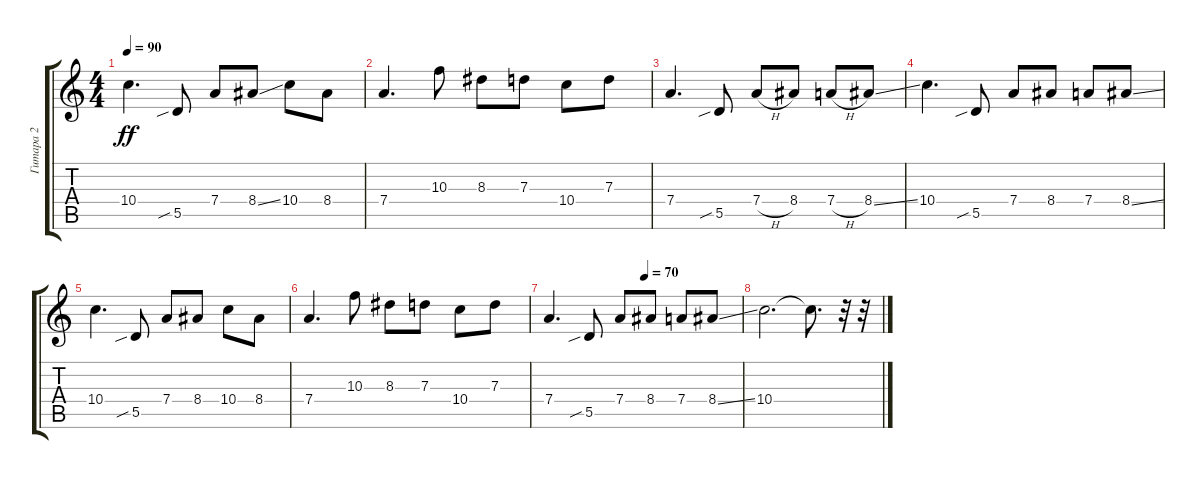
\track ("Гитара 2" "Гитара 2") {instrument overdrivenguitar}
\staff {score tabs}
\tuning (E4 B3 G3 D3 A2 E2) {hide}
\ts (4 4)
\tempo 90
\clef g2
\ks c
10.4.4{d dy ff} 5.5{sib}.8 7.4.8 8.4{ss}.8 10.4.8 8.4.8 |
7.4.4{d} 10.3.8 8.3.8 7.3.8 10.4.8 7.3.8 |
7.4.4{d} 5.5{sib}.8 7.4{h}.8 8.4.8 7.4{h}.8 8.4{ss}.8 |
10.4.4{d} 5.5{sib}.8 7.4.8 8.4.8 7.4.8 8.4{ss}.8 |
10.4.4{d} 5.5{sib}.8 7.4.8 8.4.8 10.4.8 8.4.8 |
7.4.4{d} 10.3.8 8.3.8 7.3.8 10.4.8 7.3.8 |
\tempo (70 0.5)
7.4.4{d} 5.5{sib}.8 7.4.8 8.4.8 7.4.8 8.4{ss}.8 |
10.4.2{d} 10.4{t}.8{d} r.32 r.32
